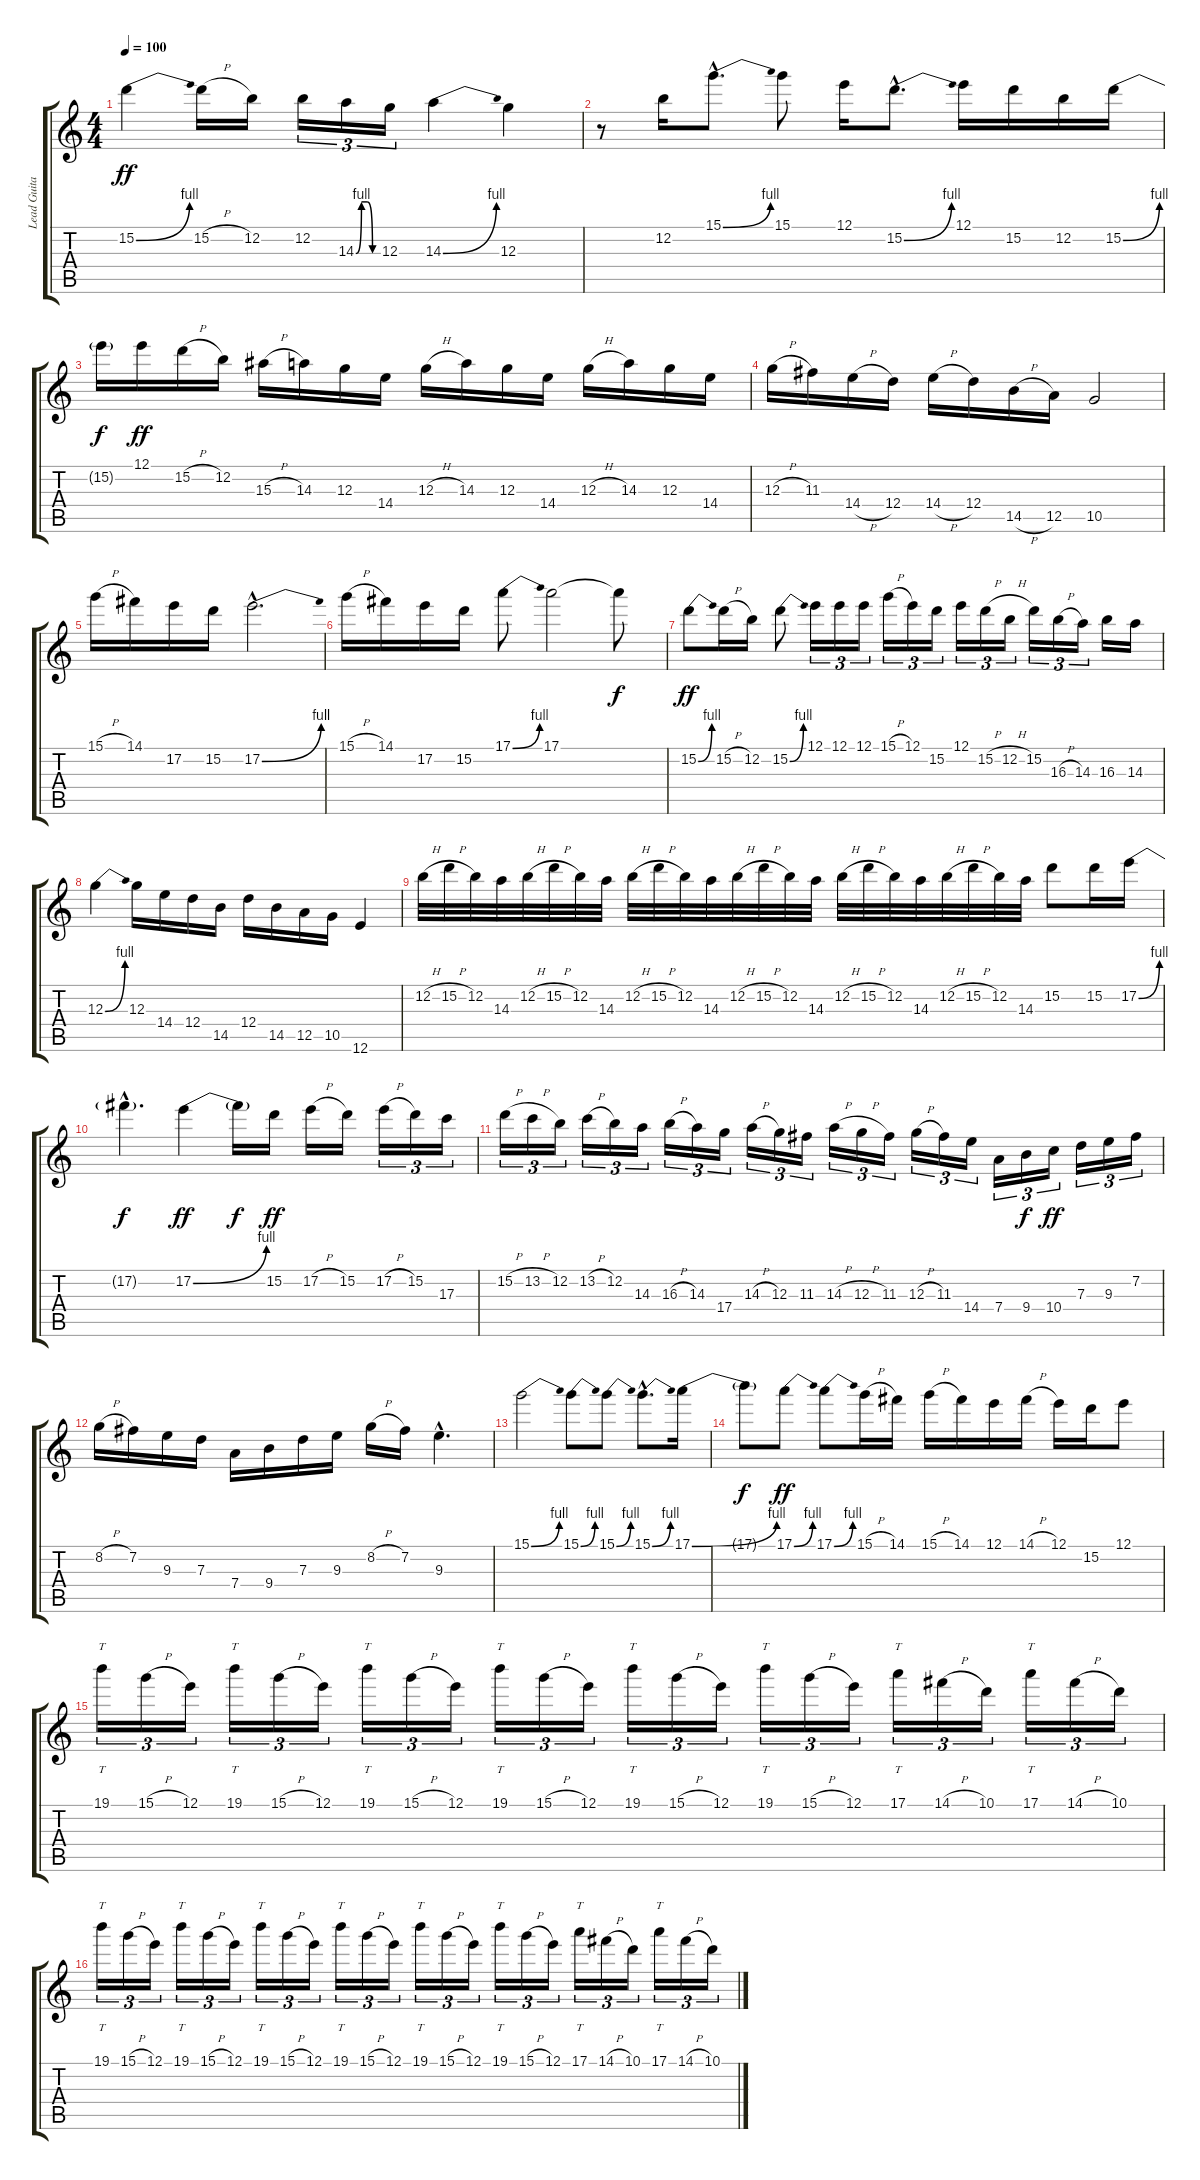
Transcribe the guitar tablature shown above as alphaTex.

\track ("Lead Guita" "Lead Guita") {instrument distortionguitar}
\staff {score tabs}
\tuning (E4 B3 G3 D3 A2 E2) {hide}
\ts (4 4)
\tempo 100
\clef g2
\ks c
15.2{be (bend 0 0 60 4)}.4{dy ff} 15.2{h}.16 12.2.16 12.2.16{tu (3 2)} 14.3{be (custom 0 0 15 4 30 4 45 0 60 0)}.16{tu (3 2)} 12.3.16{tu (3 2)} 14.3{be (bend 0 0 60 4)}.4 12.3.4 |
r.8 12.2.16 15.1{be (bend 0 0 60 4) hac}.8{d} 15.1.8 12.1.16 15.2{be (bend 0 0 60 4) hac}.8{d} 12.1.16 15.2.16 12.2.16 15.2{be (bend 0 0 60 4)}.16 |
15.2{t}.16{dy f} 12.1.16{dy ff} 15.2{h}.16 12.2.16 15.3{h}.16 14.3.16 12.3.16 14.4.16 12.3{h}.16 14.3.16 12.3.16 14.4.16 12.3{h}.16 14.3.16 12.3.16 14.4.16 |
12.3{h}.16 11.3.16 14.4{h}.16 12.4.16 14.4{h}.16 12.4.16 14.5{h}.16 12.5.16 10.5.2 |
15.1{h}.16 14.1.16 17.2.16 15.2.16 17.2{be (bend 0 0 60 4) hac}.2{d} |
15.1{h}.16 14.1.16 17.2.16 15.2.16 17.1{be (bend 0 0 60 4)}.8 17.1.2 17.1{t}.8{dy f} |
15.2{be (bend 0 0 60 4)}.8{dy ff} 15.2{h}.16 12.2.16 15.2{be (bend 0 0 60 4)}.8 12.1.16{tu (3 2)} 12.1.16{tu (3 2)} 12.1.16{tu (3 2)} 15.1{h}.16{tu (3 2)} 12.1.16{tu (3 2)} 15.2.16{tu (3 2)} 12.1.16{tu (3 2)} 15.2{h}.16{tu (3 2)} 12.2{h}.16{tu (3 2)} 15.2.16{tu (3 2)} 16.3{h}.16{tu (3 2)} 14.3.16{tu (3 2)} 16.3.16 14.3.16 |
12.3{be (bend 0 0 60 4)}.4 12.3.16 14.4.16 12.4.16 14.5.16 12.4.16 14.5.16 12.5.16 10.5.16 12.6.4 |
12.2{h}.32 15.2{h}.32 12.2.32 14.3.32 12.2{h}.32 15.2{h}.32 12.2.32 14.3.32 12.2{h}.32 15.2{h}.32 12.2.32 14.3.32 12.2{h}.32 15.2{h}.32 12.2.32 14.3.32 12.2{h}.32 15.2{h}.32 12.2.32 14.3.32 12.2{h}.32 15.2{h}.32 12.2.32 14.3.32 15.2.8 15.2.16 17.2{be (bend 0 0 60 4)}.16 |
17.2{hac t}.4{d dy f} 17.2{be (bend 0 0 60 4)}.4{dy ff} 17.2{t}.16{dy f} 15.2.16{dy ff} 17.2{h}.16 15.2.16 17.2{h}.16{tu (3 2)} 15.2.16{tu (3 2)} 17.3.16{tu (3 2)} |
15.2{h}.16{tu (3 2)} 13.2{h}.16{tu (3 2)} 12.2.16{tu (3 2)} 13.2{h}.16{tu (3 2)} 12.2.16{tu (3 2)} 14.3.16{tu (3 2)} 16.3{h}.16{tu (3 2)} 14.3.16{tu (3 2)} 17.4.16{tu (3 2)} 14.3{h}.16{tu (3 2)} 12.3.16{tu (3 2)} 11.3.16{tu (3 2)} 14.3{h}.16{tu (3 2)} 12.3{h}.16{tu (3 2)} 11.3.16{tu (3 2)} 12.3{h}.16{tu (3 2)} 11.3.16{tu (3 2)} 14.4.16{tu (3 2)} 7.4.16{tu (3 2)} 9.4.16{tu (3 2) dy f} 10.4.16{tu (3 2) dy ff} 7.3.16{tu (3 2)} 9.3.16{tu (3 2)} 7.2.16{tu (3 2)} |
8.2{h}.16 7.2.16 9.3.16 7.3.16 7.4.16 9.4.16 7.3.16 9.3.16 8.2{h}.16 7.2.16 9.3{hac}.4{d} |
15.1{be (bend 0 0 60 4)}.2 15.1{be (bend 0 0 60 4)}.8 15.1{be (bend 0 0 60 4)}.8 15.1{be (bend 0 0 60 4) hac}.8{d} 17.1{be (bend 0 0 60 4)}.16 |
17.1{t}.8{dy f} 17.1{be (bend 0 0 60 4)}.8{dy ff} 17.1{be (bend 0 0 60 4)}.8 15.1{h}.16 14.1.16 15.1{h}.16 14.1.16 12.1.16 14.1{h}.16 12.1.16 15.2.16 12.1.8 |
19.1.16{tt tu (3 2)} 15.1{h}.16{tu (3 2)} 12.1.16{tu (3 2)} 19.1.16{tt tu (3 2)} 15.1{h}.16{tu (3 2)} 12.1.16{tu (3 2)} 19.1.16{tt tu (3 2)} 15.1{h}.16{tu (3 2)} 12.1.16{tu (3 2)} 19.1.16{tt tu (3 2)} 15.1{h}.16{tu (3 2)} 12.1.16{tu (3 2)} 19.1.16{tt tu (3 2)} 15.1{h}.16{tu (3 2)} 12.1.16{tu (3 2)} 19.1.16{tt tu (3 2)} 15.1{h}.16{tu (3 2)} 12.1.16{tu (3 2)} 17.1.16{tt tu (3 2)} 14.1{h}.16{tu (3 2)} 10.1.16{tu (3 2)} 17.1.16{tt tu (3 2)} 14.1{h}.16{tu (3 2)} 10.1.16{tu (3 2)} |
19.1.16{tt tu (3 2)} 15.1{h}.16{tu (3 2)} 12.1.16{tu (3 2)} 19.1.16{tt tu (3 2)} 15.1{h}.16{tu (3 2)} 12.1.16{tu (3 2)} 19.1.16{tt tu (3 2)} 15.1{h}.16{tu (3 2)} 12.1.16{tu (3 2)} 19.1.16{tt tu (3 2)} 15.1{h}.16{tu (3 2)} 12.1.16{tu (3 2)} 19.1.16{tt tu (3 2)} 15.1{h}.16{tu (3 2)} 12.1.16{tu (3 2)} 19.1.16{tt tu (3 2)} 15.1{h}.16{tu (3 2)} 12.1.16{tu (3 2)} 17.1.16{tt tu (3 2)} 14.1{h}.16{tu (3 2)} 10.1.16{tu (3 2)} 17.1.16{tt tu (3 2)} 14.1{h}.16{tu (3 2)} 10.1.16{tu (3 2)}
